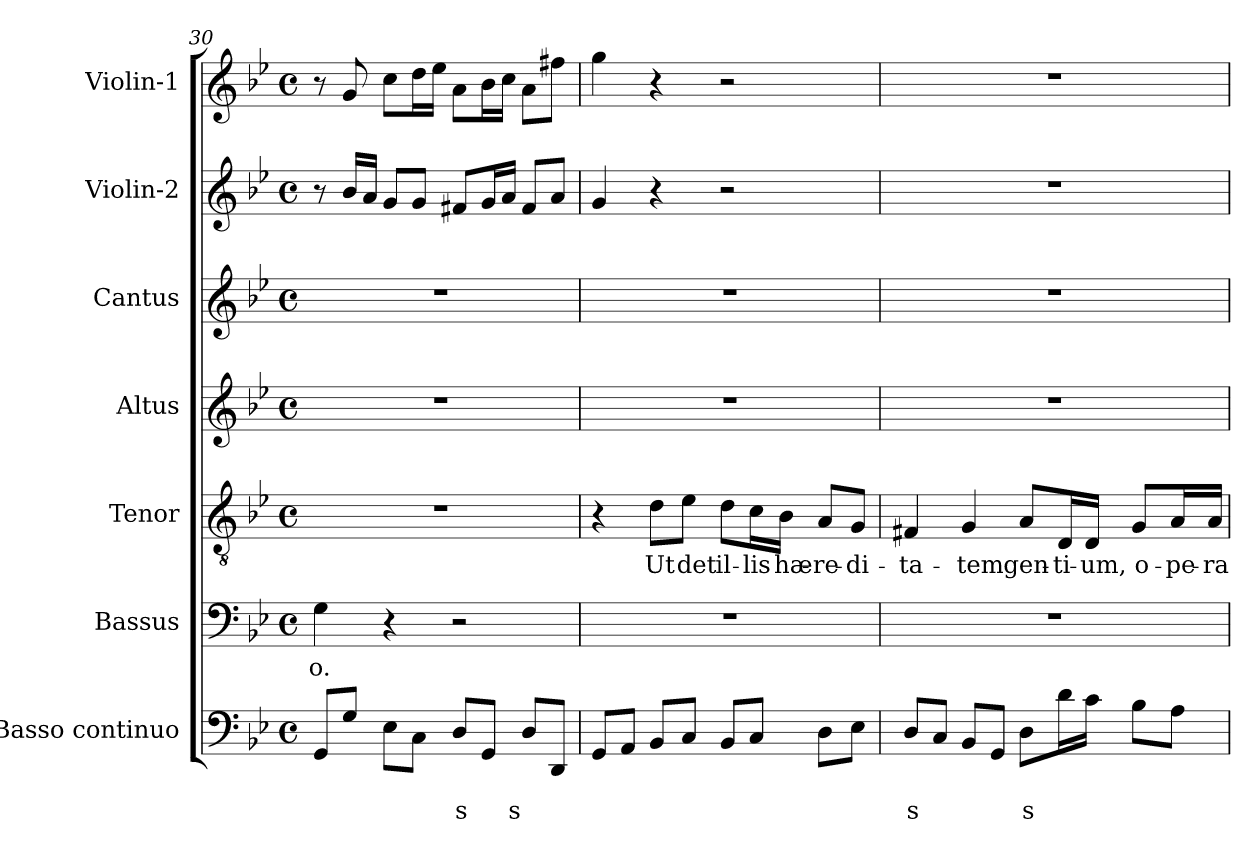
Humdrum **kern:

**kern	**text	**text	**kern	**text	**kern	**text	**kern	**kern	**kern	**kern
*part7	*part7	*part7	*part6	*part6	*part5	*part5	*part4	*part3	*part2	*part1
*staff7	*staff7	*staff7	*staff6	*staff6	*staff5	*staff5	*staff4	*staff3	*staff2	*staff1
*I"Basso continuo	*	*	*I"Bassus	*	*I"Tenor	*	*I"Altus	*I"Cantus	*I"Violin-2	*I"Violin-1
*I'BC	*	*	*I'B	*	*I'T	*	*I'A	*I'C	*I'Vi2	*I'Vi1
!!LO:LB:g=z
*clefF4	*	*	*clefF4	*	*clefGv2	*	*clefG2	*clefG2	*clefG2	*clefG2
*k[b-e-]	*	*	*k[b-e-]	*	*k[b-e-]	*	*k[b-e-]	*k[b-e-]	*k[b-e-]	*k[b-e-]
*B-:	*	*	*B-:	*	*B-:	*	*B-:	*B-:	*B-:	*B-:
*M4/4	*	*	*M4/4	*	*M4/4	*	*M4/4	*M4/4	*M4/4	*M4/4
*met(c)	*	*	*met(c)	*	*met(c)	*	*met(c)	*met(c)	*met(c)	*met(c)
=30	=30	=30	=30	=30	=30	=30	=30	=30	=30	=30
!	!	!	!	!LO:LY:b	!	!	!	!	!	!
8GG/L	.	.	4G\	-o.	1r	.	1r	1r	8r	8r
8G/J	.	.	.	.	.	.	.	.	16b-/LL	8g/
.	.	.	.	.	.	.	.	.	16a/JJ	.
8E-\L	.	.	4r	.	.	.	.	.	8g/L	8cc\L
8C\J	.	.	.	.	.	.	.	.	8g/J	16dd\L
.	.	.	.	.	.	.	.	.	.	16ee-\JJ
!	!	!LO:LY:b	!	!	!	!	!	!	!	!
8D/L	.	s	2r	.	.	.	.	.	8f#X/L	8a\L
8GG/J	.	.	.	.	.	.	.	.	16g/L	16b-\L
.	.	.	.	.	.	.	.	.	16a/JJ	16cc\JJ
!	!	!LO:LY:b	!	!	!	!	!	!	!	!
8D/L	.	s	.	.	.	.	.	.	8f#/L	8a\L
8DD/J	.	.	.	.	.	.	.	.	8a/J	8ff#X\J
=31	=31	=31	=31	=31	=31	=31	=31	=31	=31	=31
8GG/L	.	.	1r	.	4r	.	1r	1r	4g/	4gg\
8AA/J	.	.	.	.	.	.	.	.	.	.
!	!	!	!	!	!	!LO:LY:b	!	!	!	!
8BB-/L	.	.	.	.	8d\L	Ut	.	.	4r	4r
!	!	!	!	!	!	!LO:LY:b	!	!	!	!
8C/J	.	.	.	.	8e-\J	det	.	.	.	.
!	!	!	!	!	!	!LO:LY:b	!	!	!	!
8BB-/L	.	.	.	.	8d\L	il-	.	.	2r	2r
!	!	!	!	!	!	!LO:LY:b	!	!	!	!
8C/J	.	.	.	.	16c\L	-lis	.	.	.	.
!	!	!	!	!	!	!LO:LY:b	!	!	!	!
.	.	.	.	.	16B-\JJ	hæ-	.	.	.	.
!	!	!	!	!	!	!LO:LY:b	!	!	!	!
8D\L	.	.	.	.	8A/L	-re-	.	.	.	.
!	!	!	!	!	!	!LO:LY:b	!	!	!	!
8E-\J	.	.	.	.	8G/J	-di-	.	.	.	.
=32	=32	=32	=32	=32	=32	=32	=32	=32	=32	=32
!	!	!LO:LY:b	!	!	!	!	!	!	!	!
!	!	!	!	!	!	!LO:LY:b	!	!	!	!
8D/L	.	s	1r	.	4F#X/	-ta-	1r	1r	1r	1r
8C/J	.	.	.	.	.	.	.	.	.	.
!	!	!	!	!	!	!LO:LY:b	!	!	!	!
8BB-/L	.	.	.	.	4G/	-tem	.	.	.	.
8GG/J	.	.	.	.	.	.	.	.	.	.
!	!	!LO:LY:b	!	!	!	!	!	!	!	!
!	!	!	!	!	!	!LO:LY:b	!	!	!	!
8D\L	.	s	.	.	8A/L	gen-	.	.	.	.
!	!	!	!	!	!	!LO:LY:b	!	!	!	!
16d\L	.	.	.	.	16D/L	-ti-	.	.	.	.
!	!	!	!	!	!	!LO:LY:b	!	!	!	!
16c\JJ	.	.	.	.	16D/JJ	-um,	.	.	.	.
!	!	!	!	!	!	!LO:LY:b	!	!	!	!
8B-\L	.	.	.	.	8G/L	o-	.	.	.	.
!	!	!	!	!	!	!LO:LY:b	!	!	!	!
8A\J	.	.	.	.	16A/L	-pe-	.	.	.	.
!	!	!	!	!	!	!LO:LY:b	!	!	!	!
.	.	.	.	.	16A/JJ	-ra	.	.	.	.
=	=	=	=	=	=	=	=	=	=	=
*-	*-	*-	*-	*-	*-	*-	*-	*-	*-	*-
